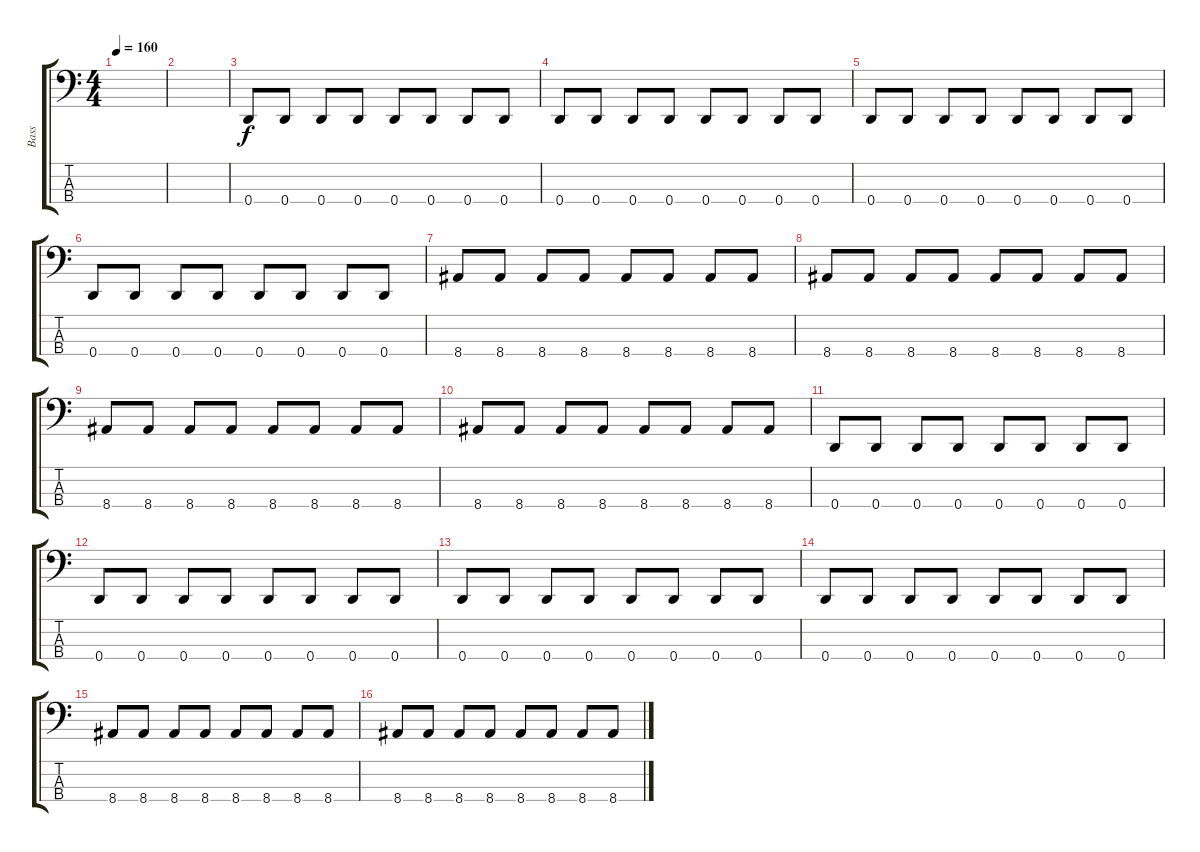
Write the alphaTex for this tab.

\track ("Bass" "Bass") {instrument electricbassfinger}
\staff {score tabs}
\tuning (G2 D2 A1 D1) {hide}
\ts (4 4)
\tempo 160
\clef f4
\ks c
|
|
0.4.8 0.4.8 0.4.8 0.4.8 0.4.8 0.4.8 0.4.8 0.4.8 |
0.4.8 0.4.8 0.4.8 0.4.8 0.4.8 0.4.8 0.4.8 0.4.8 |
0.4.8 0.4.8 0.4.8 0.4.8 0.4.8 0.4.8 0.4.8 0.4.8 |
0.4.8 0.4.8 0.4.8 0.4.8 0.4.8 0.4.8 0.4.8 0.4.8 |
8.4.8 8.4.8 8.4.8 8.4.8 8.4.8 8.4.8 8.4.8 8.4.8 |
8.4.8 8.4.8 8.4.8 8.4.8 8.4.8 8.4.8 8.4.8 8.4.8 |
8.4.8 8.4.8 8.4.8 8.4.8 8.4.8 8.4.8 8.4.8 8.4.8 |
8.4.8 8.4.8 8.4.8 8.4.8 8.4.8 8.4.8 8.4.8 8.4.8 |
0.4.8 0.4.8 0.4.8 0.4.8 0.4.8 0.4.8 0.4.8 0.4.8 |
0.4.8 0.4.8 0.4.8 0.4.8 0.4.8 0.4.8 0.4.8 0.4.8 |
0.4.8 0.4.8 0.4.8 0.4.8 0.4.8 0.4.8 0.4.8 0.4.8 |
0.4.8 0.4.8 0.4.8 0.4.8 0.4.8 0.4.8 0.4.8 0.4.8 |
8.4.8 8.4.8 8.4.8 8.4.8 8.4.8 8.4.8 8.4.8 8.4.8 |
8.4.8 8.4.8 8.4.8 8.4.8 8.4.8 8.4.8 8.4.8 8.4.8
